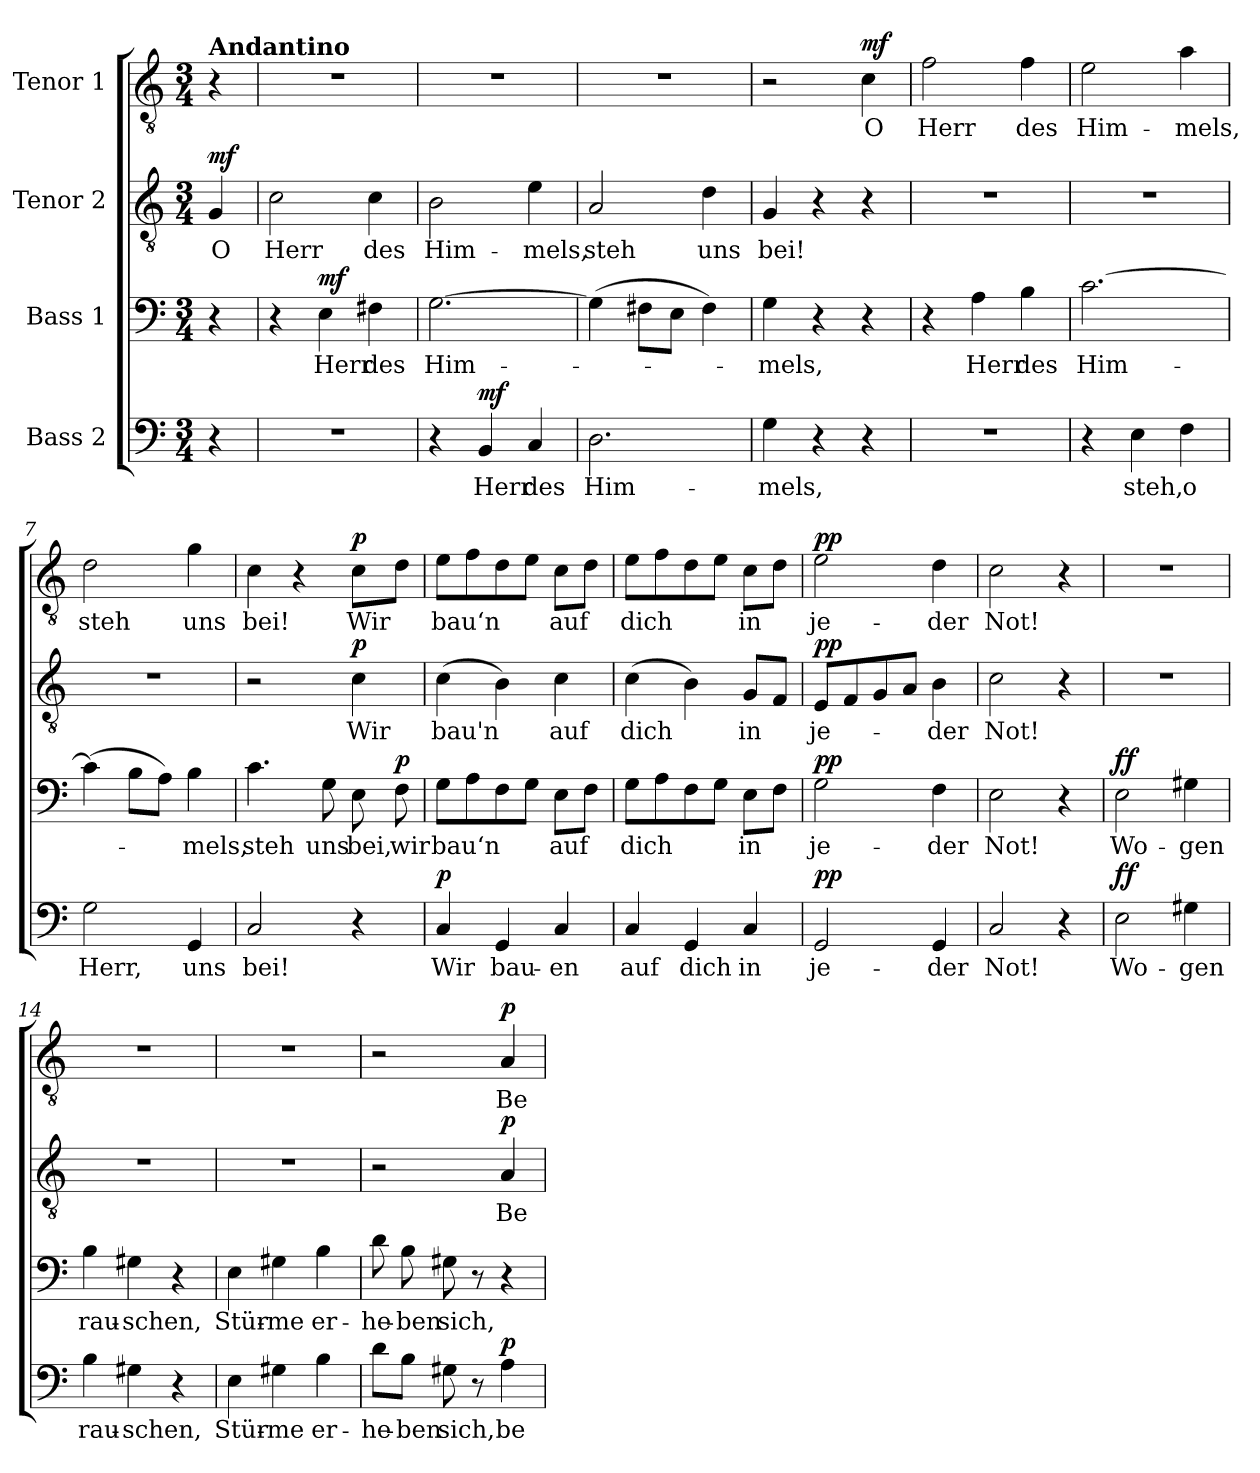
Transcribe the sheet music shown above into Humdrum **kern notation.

**kern	**text	**dynam	**kern	**text	**dynam	**kern	**text	**dynam	**kern	**text	**dynam
*part4	*part4	*part4	*part3	*part3	*part3	*part2	*part2	*part2	*part1	*part1	*part1
*staff4	*staff4	*staff4	*staff3	*staff3	*staff3	*staff2	*staff2	*staff2	*staff1	*staff1	*staff1
*I"Bass 2	*	*	*I"Bass 1	*	*	*I"Tenor 2	*	*	*I"Tenor 1	*	*
*clefF4	*	*	*clefF4	*	*	*clefGv2	*	*	*clefGv2	*	*
*k[]	*	*	*k[]	*	*	*k[]	*	*	*k[]	*	*
*M3/4	*	*	*M3/4	*	*	*M3/4	*	*	*M3/4	*	*
=	=	=	=	=	=	=	=	=	=	=	=
!	!	!	!	!	!	!	!	!	!LO:TX:a:B:t=Andantino	!	!
!	!	!	!	!	!	!	!	!LO:DY:a	!	!	!
4r	.	.	4r	.	.	4G/	O	mf	4r	.	.
=1	=1	=1	=1	=1	=1	=1	=1	=1	=1	=1	=1
2.r	.	.	4r	.	.	2c\	Herr	.	2.r	.	.
!	!	!	!	!	!LO:DY:a	!	!	!	!	!	!
.	.	.	4E\	Herr	mf	.	.	.	.	.	.
.	.	.	4F#X\	des	.	4c\	des	.	.	.	.
=2	=2	=2	=2	=2	=2	=2	=2	=2	=2	=2	=2
4r	.	.	[2.G\	Him-	.	2B\	Him-	.	2.r	.	.
!	!	!LO:DY:a	!	!	!	!	!	!	!	!	!
4BB/	Herr	mf	.	.	.	.	.	.	.	.	.
4C/	des	.	.	.	.	4e\	-mels,	.	.	.	.
=3	=3	=3	=3	=3	=3	=3	=3	=3	=3	=3	=3
2.D\	Him-	.	(4G\]	.	.	2A/	steh	.	2.r	.	.
.	.	.	8F#X\L	.	.	.	.	.	.	.	.
.	.	.	8E\J	.	.	.	.	.	.	.	.
.	.	.	4F#\)	.	.	4d\	uns	.	.	.	.
=4	=4	=4	=4	=4	=4	=4	=4	=4	=4	=4	=4
4G\	-mels,	.	4G\	mels,	.	4G/	bei!	.	2r	.	.
4r	.	.	4r	.	.	4r	.	.	.	.	.
!	!	!	!	!	!	!	!	!	!	!	!LO:DY:a
4r	.	.	4r	.	.	4r	.	.	4c\	O	mf
=5	=5	=5	=5	=5	=5	=5	=5	=5	=5	=5	=5
2.r	.	.	4r	.	.	2.r	.	.	2f\	Herr	.
.	.	.	4A\	Herr	.	.	.	.	.	.	.
.	.	.	4B\	des	.	.	.	.	4f\	des	.
=6	=6	=6	=6	=6	=6	=6	=6	=6	=6	=6	=6
4r	.	.	[2.c\	Him-	.	2.r	.	.	2e\	Him-	.
4E\	steh,	.	.	.	.	.	.	.	.	.	.
4F\	o	.	.	.	.	.	.	.	4a\	-mels,	.
!!LO:LB:g=z
=7	=7	=7	=7	=7	=7	=7	=7	=7	=7	=7	=7
2G\	Herr,	.	(4c\]	.	.	2.r	.	.	2d\	steh	.
.	.	.	8B\L	.	.	.	.	.	.	.	.
.	.	.	8A\J)	.	.	.	.	.	.	.	.
4GG/	uns	.	4B\	-mels,	.	.	.	.	4g\	uns	.
=8	=8	=8	=8	=8	=8	=8	=8	=8	=8	=8	=8
2C/	bei!	.	4.c\	steh	.	2r	.	.	4c\	bei!	.
.	.	.	.	.	.	.	.	.	4r	.	.
.	.	.	8G\	uns	.	.	.	.	.	.	.
!	!	!	!	!	!	!	!	!LO:DY:a	!	!	!LO:DY:a
4r	.	.	8E\	bei,	.	4c\	Wir	p	8c\L	Wir	p
!	!	!	!	!	!LO:DY:a	!	!	!	!	!	!
.	.	.	8F\	wir	p	.	.	.	8d\J	.	.
=9	=9	=9	=9	=9	=9	=9	=9	=9	=9	=9	=9
!	!	!LO:DY:a	!	!	!	!	!	!	!	!	!
4C/	Wir	p	8G\L	bau‘n	.	(4c\	bau'n	.	8e\L	bau‘n	.
.	.	.	8A\	.	.	.	.	.	8f\	.	.
4GG/	bau-	.	8F\	.	.	4B\)	.	.	8d\	.	.
.	.	.	8G\J	.	.	.	.	.	8e\J	.	.
4C/	-en	.	8E\L	auf	.	4c\	auf	.	8c\L	auf	.
.	.	.	8F\J	.	.	.	.	.	8d\J	.	.
=10	=10	=10	=10	=10	=10	=10	=10	=10	=10	=10	=10
4C/	auf	.	8G\L	dich	.	(4c\	dich	.	8e\L	dich	.
.	.	.	8A\	.	.	.	.	.	8f\	.	.
4GG/	dich	.	8F\	.	.	4B\)	.	.	8d\	.	.
.	.	.	8G\J	.	.	.	.	.	8e\J	.	.
4C/	in	.	8E\L	in	.	8G/L	in	.	8c\L	in	.
.	.	.	8F\J	.	.	8F/J	.	.	8d\J	.	.
=11	=11	=11	=11	=11	=11	=11	=11	=11	=11	=11	=11
!	!	!LO:DY:a	!	!	!LO:DY:a	!	!	!LO:DY:a	!	!	!LO:DY:a
2GG/	je-	pp	2G\	je-	pp	8E/L	je-	pp	2e\	je-	pp
.	.	.	.	.	.	8F/	.	.	.	.	.
.	.	.	.	.	.	8G/	.	.	.	.	.
.	.	.	.	.	.	8A/J	.	.	.	.	.
4GG/	-der	.	4F\	-der	.	4B\	-der	.	4d\	-der	.
=12	=12	=12	=12	=12	=12	=12	=12	=12	=12	=12	=12
2C/	Not!	.	2E\	Not!	.	2c\	Not!	.	2c\	Not!	.
4r	.	.	4r	.	.	4r	.	.	4r	.	.
!!LO:LB:g=z
=13	=13	=13	=13	=13	=13	=13	=13	=13	=13	=13	=13
!	!	!LO:DY:a	!	!	!LO:DY:a	!	!	!	!	!	!
2E\	Wo-	ff	2E\	Wo-	ff	2.r	.	.	2.r	.	.
4G#X\	-gen	.	4G#X\	-gen	.	.	.	.	.	.	.
=14	=14	=14	=14	=14	=14	=14	=14	=14	=14	=14	=14
4B\	rau-	.	4B\	rau-	.	2.r	.	.	2.r	.	.
4G#X\	-schen,	.	4G#X\	-schen,	.	.	.	.	.	.	.
4r	.	.	4r	.	.	.	.	.	.	.	.
=15	=15	=15	=15	=15	=15	=15	=15	=15	=15	=15	=15
4E\	Stür-	.	4E\	Stür-	.	2.r	.	.	2.r	.	.
4G#X\	-me	.	4G#X\	-me	.	.	.	.	.	.	.
4B\	er-	.	4B\	er-	.	.	.	.	.	.	.
=16	=16	=16	=16	=16	=16	=16	=16	=16	=16	=16	=16
8d\L	-he-	.	8d\	-he-	.	2r	.	.	2r	.	.
8B\J	-ben	.	8B\	-ben	.	.	.	.	.	.	.
8G#X\	sich,	.	8G#X\	sich,	.	.	.	.	.	.	.
8r	.	.	8r	.	.	.	.	.	.	.	.
!	!	!LO:DY:a	!	!	!	!	!	!LO:DY:a	!	!	!LO:DY:a
4A\	be-	p	4r	.	.	4A/	Be-	p	4A/	Be-	p
=	=	=	=	=	=	=	=	=	=	=	=
*-	*-	*-	*-	*-	*-	*-	*-	*-	*-	*-	*-
